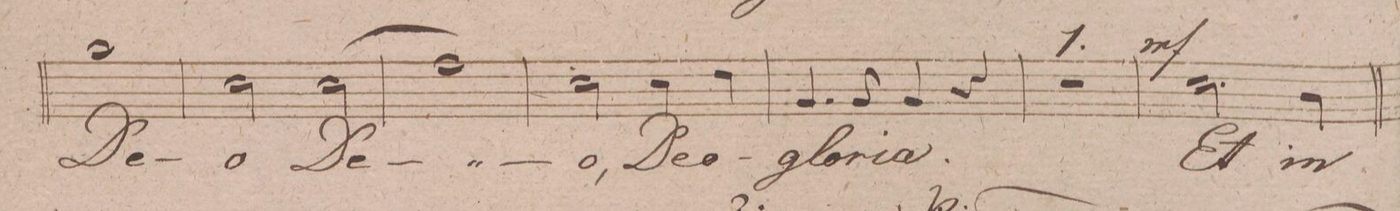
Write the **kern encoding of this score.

**kern	**text	**dynam
*I"Tenore.	*	*
*clefC4	*	*
*k[f#c#g#d#]	*	*
*met(c)	*	*
*M4/4	*	*
1f#\	De-	.
=22	=22	=22
2B\	-o	.
(>2B\	De-	.
=23	=23	=23
1e)\	.	.
=24	=24	=24
2B\	-o,	.
4B\	De-	.
4c#\	-o	.
=25	=25	=25
4.F#/	glo-	.
8F#/	-ri-	.
4F#/	-a.	.
4r	.	.
=26	=26	=26
1r	.	.
=27	=27	=27
2.B\	Et	mf
4A\	in	.
=28	=28	=28
*-	*-	*-
